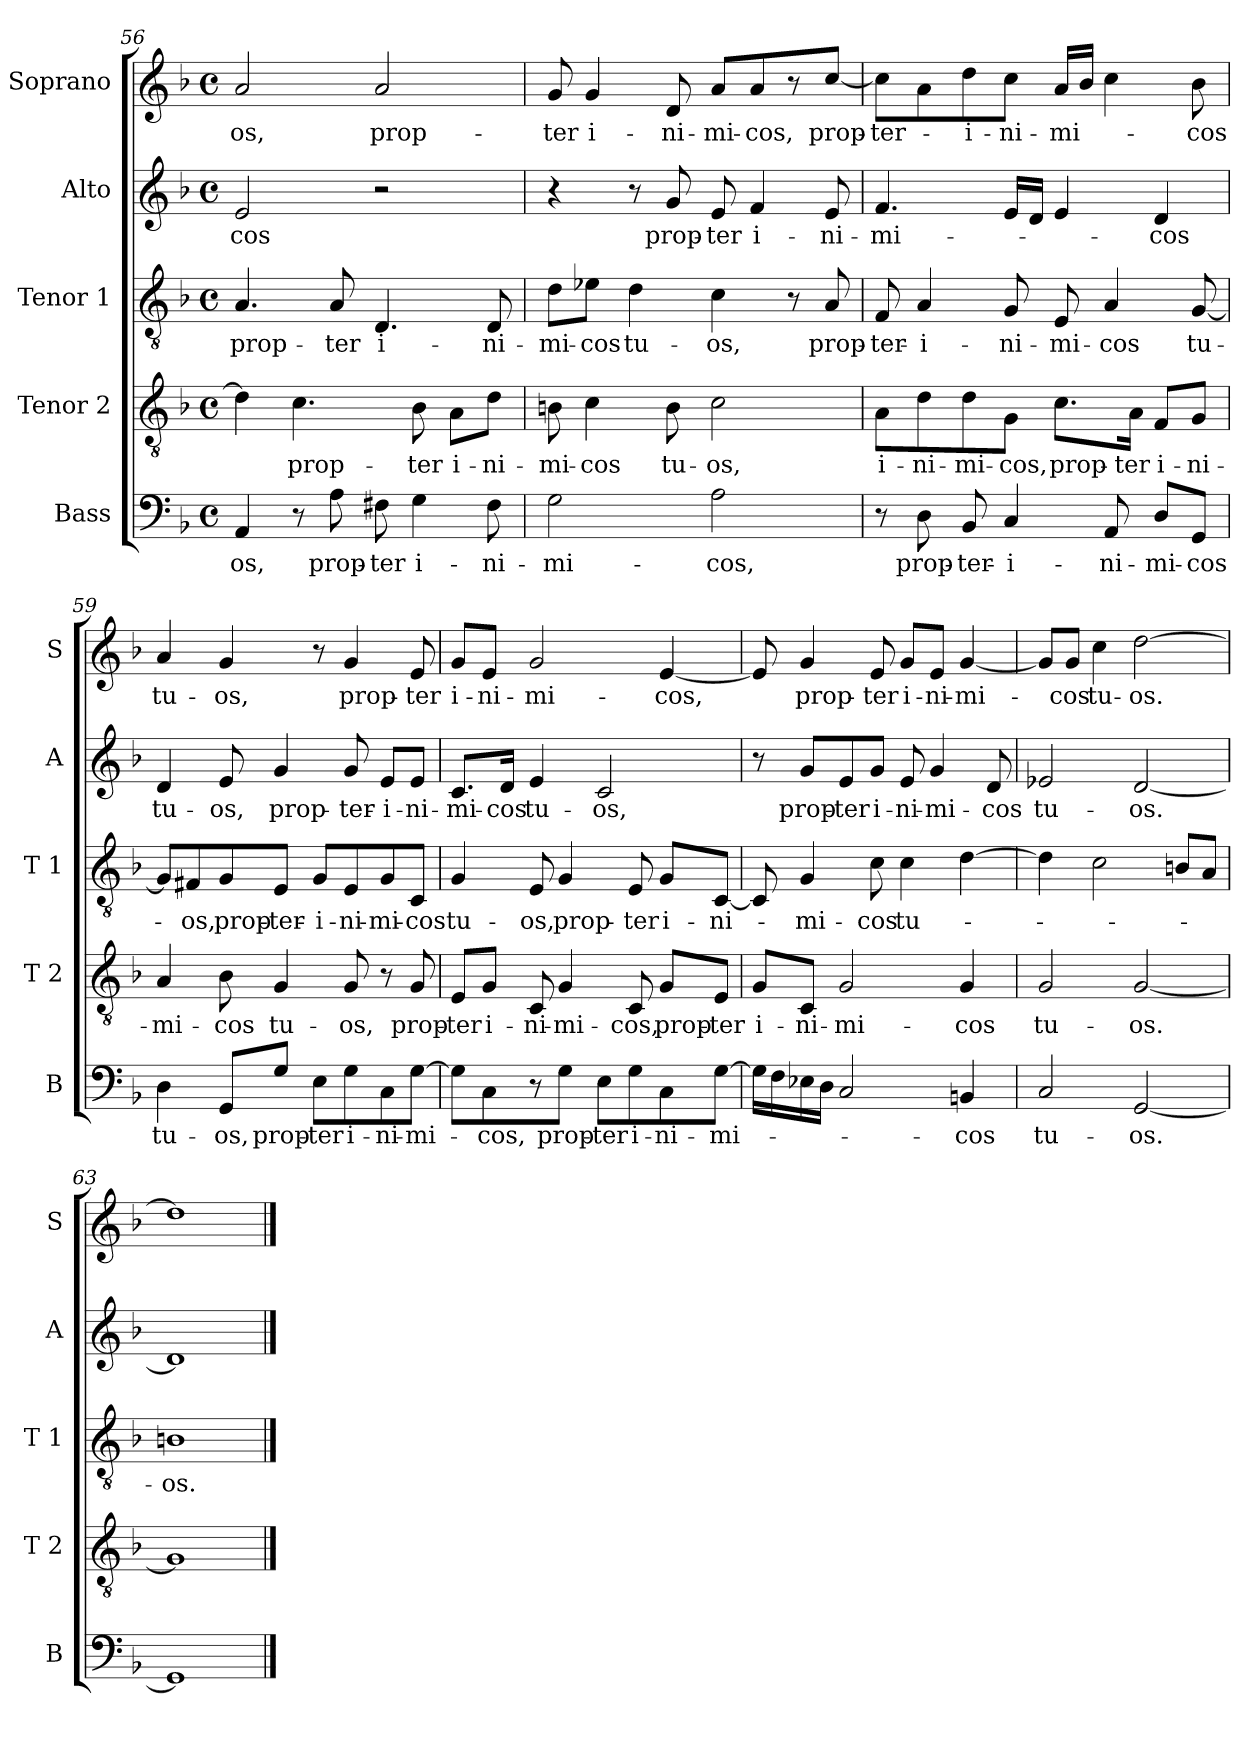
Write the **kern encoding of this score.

**kern	**text	**kern	**text	**kern	**text	**kern	**text	**kern	**text
*part5	*part5	*part4	*part4	*part3	*part3	*part2	*part2	*part1	*part1
*staff5	*staff5	*staff4	*staff4	*staff3	*staff3	*staff2	*staff2	*staff1	*staff1
*I"Bass	*	*I"Tenor 2	*	*I"Tenor 1	*	*I"Alto	*	*I"Soprano	*
*I'B	*	*I'T 2	*	*I'T 1	*	*I'A	*	*I'S	*
*clefF4	*	*clefGv2	*	*clefGv2	*	*clefG2	*	*clefG2	*
*k[b-]	*	*k[b-]	*	*k[b-]	*	*k[b-]	*	*k[b-]	*
*F:	*	*F:	*	*F:	*	*F:	*	*F:	*
*M4/4	*	*M4/4	*	*M4/4	*	*M4/4	*	*M4/4	*
*met(c)	*	*met(c)	*	*met(c)	*	*met(c)	*	*met(c)	*
=56	=56	=56	=56	=56	=56	=56	=56	=56	=56
4AA/	-os,	4d\]	.	4.A/	prop-	2e/	-cos	2a/	-os,
8r	.	4.c\	prop-	.	.	.	.	.	.
8A\	prop-	.	.	8A/	-ter	.	.	.	.
8F#X\	-ter	.	.	4.D/	i-	2r	.	2a/	prop-
4G\	i-	8B-\	-ter	.	.	.	.	.	.
.	.	8A\L	i-	.	.	.	.	.	.
8F#\	-ni-	8d\J	-ni-	8D/	-ni-	.	.	.	.
=57	=57	=57	=57	=57	=57	=57	=57	=57	=57
2G\	-mi-	8Bn\	-mi-	8d\L	-mi-	4r	.	8g/	-ter
.	.	4c\	-cos	8e-X\J	-cos	.	.	4g/	i-
.	.	.	.	4d\	tu-	8r	.	.	.
.	.	8B\	tu-	.	.	8g/	prop-	8d/	-ni-
2A\	-cos,	2c\	-os,	4c\	-os,	8e/	-ter	8a/L	-mi-
.	.	.	.	.	.	4f/	i-	8a/	-cos,
.	.	.	.	8r	.	.	.	8r	.
.	.	.	.	8A/	prop-	8e/	-ni-	[8cc/J	prop-
!!LO:PB:g=z
=58	=58	=58	=58	=58	=58	=58	=58	=58	=58
8r	.	8A\L	i-	8F/	-ter-	4.f/	-mi-	8cc\L]	-ter-
8D\	prop-	8d\	-ni-	4A/	-i-	.	.	8a\	.
8BB-/	-ter-	8d\	-mi-	.	.	.	.	8dd\	-i-
4C/	-i-	8G\J	-cos,	8G/	-ni-	16e/LL	.	8cc\J	-ni-
.	.	.	.	.	.	16d/JJ	.	.	.
.	.	8.c\L	prop-	8E/	-mi-	4e/	.	16a/LL	-mi-
.	.	.	.	.	.	.	.	16b-/JJ	.
8AA/	-ni-	.	.	4A/	-cos	.	.	4cc\	.
.	.	16A\Jk	-ter	.	.	.	.	.	.
8D/L	-mi-	8F/L	i-	.	.	4d/	-cos	.	.
8GG/J	-cos	8G/J	-ni-	[8G/	tu-	.	.	8b-\	-cos
=59	=59	=59	=59	=59	=59	=59	=59	=59	=59
4D\	tu-	4A/	-mi-	8G/L]	.	4d/	tu-	4a/	tu-
.	.	.	.	8F#X/	-os,	.	.	.	.
8GG/L	-os,	8B-\	-cos	8G/	prop-	8e/	-os,	4g/	-os,
8G/J	prop-	4G/	tu-	8E/J	-ter-	4g/	prop-	.	.
8E\L	-ter	.	.	8G/L	-i-	.	.	8r	.
8G\	i-	8G/	-os,	8E/	-ni-	8g/	-ter-	4g/	prop-
8C\	-ni-	8r	.	8G/	-mi-	8e/L	-i-	.	.
[8G\J	-mi-	8G/	prop-	8C/J	-cos	8e/J	-ni-	8e/	-ter
=60	=60	=60	=60	=60	=60	=60	=60	=60	=60
8G\L]	.	8E/L	-ter	4G/	tu-	8.c/L	-mi-	8g/L	i-
8C\	-cos,	8G/J	i-	.	.	.	.	8e/J	-ni-
.	.	.	.	.	.	16d/Jk	-cos	.	.
8r	.	8C/	-ni-	8E/	-os,	4e/	tu-	2g/	-mi-
8G\J	prop-	4G/	-mi-	4G/	prop-	.	.	.	.
8E\L	-ter	.	.	.	.	2c/	-os,	.	.
8G\	i-	8C/	-cos,	8E/	-ter	.	.	.	.
8C\	-ni-	8G/L	prop-	8G/L	i-	.	.	[4e/	-cos,
[8G\J	-mi-	8E/J	-ter	[8C/J	-ni-	.	.	.	.
!!LO:LB:g=z
=61	=61	=61	=61	=61	=61	=61	=61	=61	=61
16G\LL]	.	8G/L	i-	8C/]	.	8r	.	8e/]	.
16F\	.	.	.	.	.	.	.	.	.
16E-X\	.	8C/J	-ni-	4G/	-mi-	8g/L	prop-	4g/	prop-
16D\JJ	.	.	.	.	.	.	.	.	.
2C/	.	2G/	-mi-	.	.	8e/	-ter	.	.
.	.	.	.	8c\	-cos	8g/J	i-	8e/	-ter
.	.	.	.	4c\	tu-	8e/	-ni-	8g/L	i-
.	.	.	.	.	.	4g/	-mi-	8e/J	-ni-
4BBn/	-cos	4G/	-cos	[4d\	.	.	.	[4g/	-mi-
.	.	.	.	.	.	8d/	-cos	.	.
=62	=62	=62	=62	=62	=62	=62	=62	=62	=62
2C/	tu-	2G/	tu-	4d\]	.	2e-X/	tu-	8g/L]	.
.	.	.	.	.	.	.	.	8g/J	-cos
.	.	.	.	2c\	.	.	.	4cc\	tu-
[2GG/	-os.	[2G/	-os.	.	.	[2d/	-os.	[2dd\	-os.
.	.	.	.	8Bn/L	.	.	.	.	.
.	.	.	.	8A/J	.	.	.	.	.
=63	=63	=63	=63	=63	=63	=63	=63	=63	=63
1GG]	.	1G]	.	1Bn	-os.	1d]	.	1dd]	.
==	==	==	==	==	==	==	==	==	==
*-	*-	*-	*-	*-	*-	*-	*-	*-	*-
